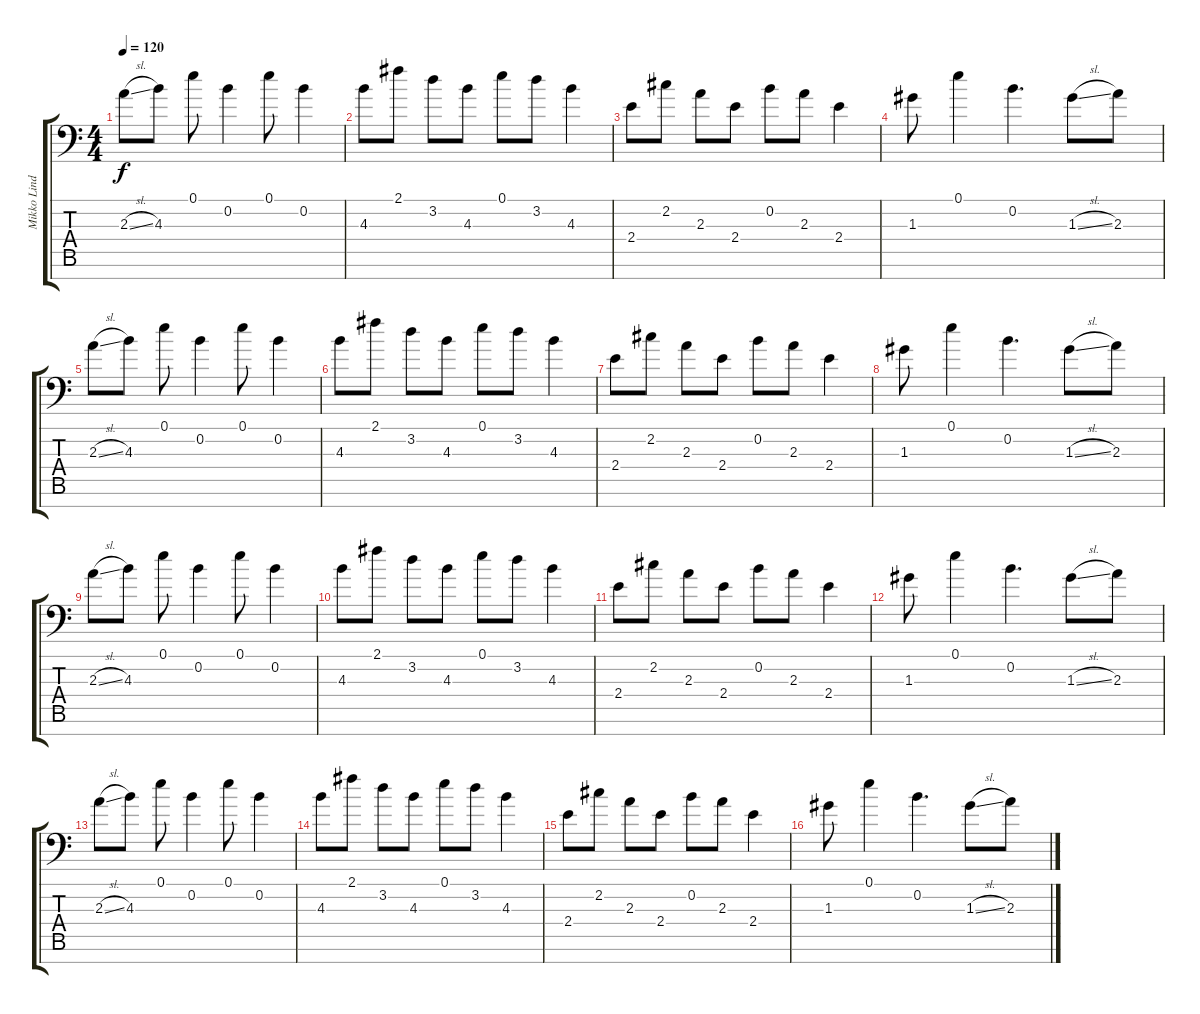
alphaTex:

\track ("Mikko Lindström" "Mikko Lind") {instrument acousticguitarsteel}
\staff {score tabs}
\tuning (E4 B3 G3 D3 A2 E2 A1) {hide}
\ts (4 4)
\tempo 120
\clef f4
\ks c
2.3{sl}.8{dy f} 4.3.8 0.1.8 0.2.4 0.1.8 0.2.4 |
4.3.8 2.1.8 3.2.8 4.3.8 0.1.8 3.2.8 4.3.4 |
2.4.8 2.2.8 2.3.8 2.4.8 0.2.8 2.3.8 2.4.4 |
1.3.8 0.1.4 0.2.4{d} 1.3{sl}.8 2.3.8 |
2.3{sl}.8 4.3.8 0.1.8 0.2.4 0.1.8 0.2.4 |
4.3.8 2.1.8 3.2.8 4.3.8 0.1.8 3.2.8 4.3.4 |
2.4.8 2.2.8 2.3.8 2.4.8 0.2.8 2.3.8 2.4.4 |
1.3.8 0.1.4 0.2.4{d} 1.3{sl}.8 2.3.8 |
2.3{sl}.8 4.3.8 0.1.8 0.2.4 0.1.8 0.2.4 |
4.3.8 2.1.8 3.2.8 4.3.8 0.1.8 3.2.8 4.3.4 |
2.4.8 2.2.8 2.3.8 2.4.8 0.2.8 2.3.8 2.4.4 |
1.3.8 0.1.4 0.2.4{d} 1.3{sl}.8 2.3.8 |
2.3{sl}.8 4.3.8 0.1.8 0.2.4 0.1.8 0.2.4 |
4.3.8{instrument distortionguitar} 2.1.8 3.2.8 4.3.8 0.1.8 3.2.8 4.3.4 |
2.4.8 2.2.8 2.3.8 2.4.8 0.2.8 2.3.8 2.4.4 |
1.3.8 0.1.4 0.2.4{d} 1.3{sl}.8 2.3.8
